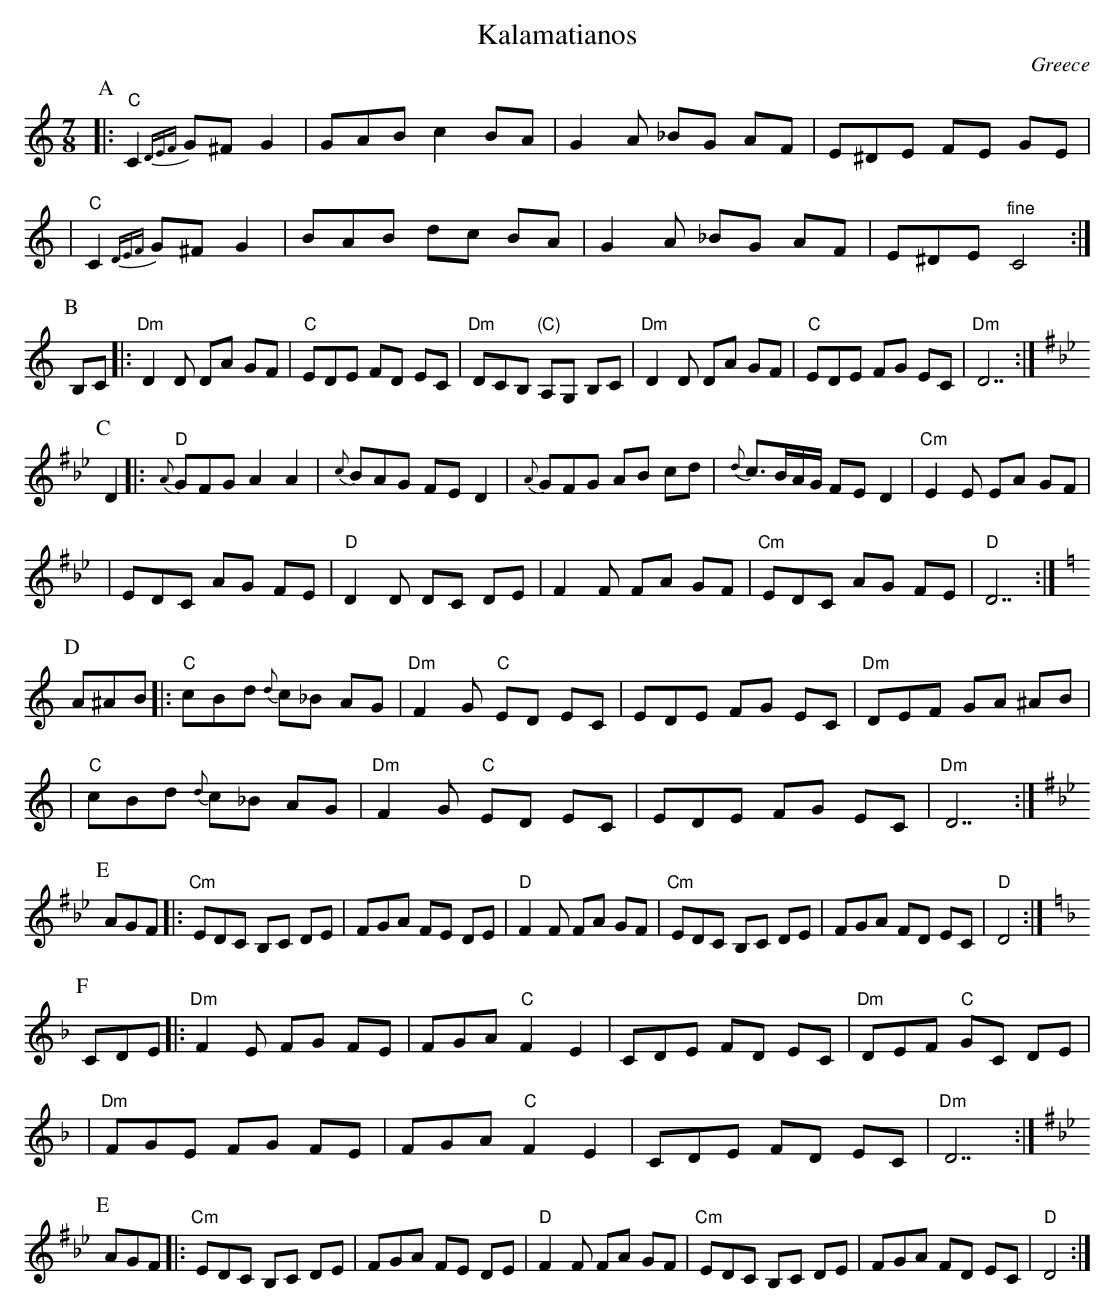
X:1
T: Kalamatianos
O: Greece
M: 7/8
L: 1/8
K: C
P: A
|: "C"C2 {DEF}G^F G2 | GAB c2 BA | G2A _BG AF | E^DE FE GE |
|  "C"C2 {DEF}G^F G2 | BAB dc BA | G2A _BG AF | E^DE "^fine"C4 :|
P: B
K: DDor \
B,C \
|: "Dm"D2D DA GF | "C"EDE FD EC | "Dm"DCB, "(C)"A,G, B,C \
|  "Dm"D2D DA GF | "C"EDE FG EC | "Dm"D7 :|
P: C
K: DMix_B_e
D2 \
|: "D"{A}GFG A2 A2 | {c}BAG FE D2 | {A}GFG AB cd | {d}c>BA/G/ FE D2 | "Cm"E2E EA GF |
|  EDC AG FE | "D"D2D DC DE | F2F FA GF | "Cm"EDC AG FE | "D"D7 :|
P: D
K:DDor
A^AB \
|: "C"cBd {d}c_B AG | "Dm"F2G "C"ED EC | EDE FG EC | "Dm"DEF GA ^AB |
|  "C"cBd {d}c_B AG | "Dm"F2G "C"ED EC | EDE FG EC | "Dm"D7 :|
P: E
K: DMix_B_e
AGF \
|: "Cm"EDC B,C DE | FGA FE DE | "D"F2F FA GF \
|  "Cm"EDC B,C DE | FGA FD EC | "D"D4 :|
P: F
K: Dm
CDE \
|: "Dm"F2E FG FE | FGA "C"F2 E2 | CDE FD EC | "Dm"DEF "C"GC DE |
|  "Dm"FGE FG FE | FGA "C"F2 E2 | CDE FD EC | "Dm"D7 :|
P: E
K: DMix_B_e
AGF \
|: "Cm"EDC B,C DE | FGA FE DE | "D"F2F FA GF \
|  "Cm"EDC B,C DE | FGA FD EC | "D"D4 :|
